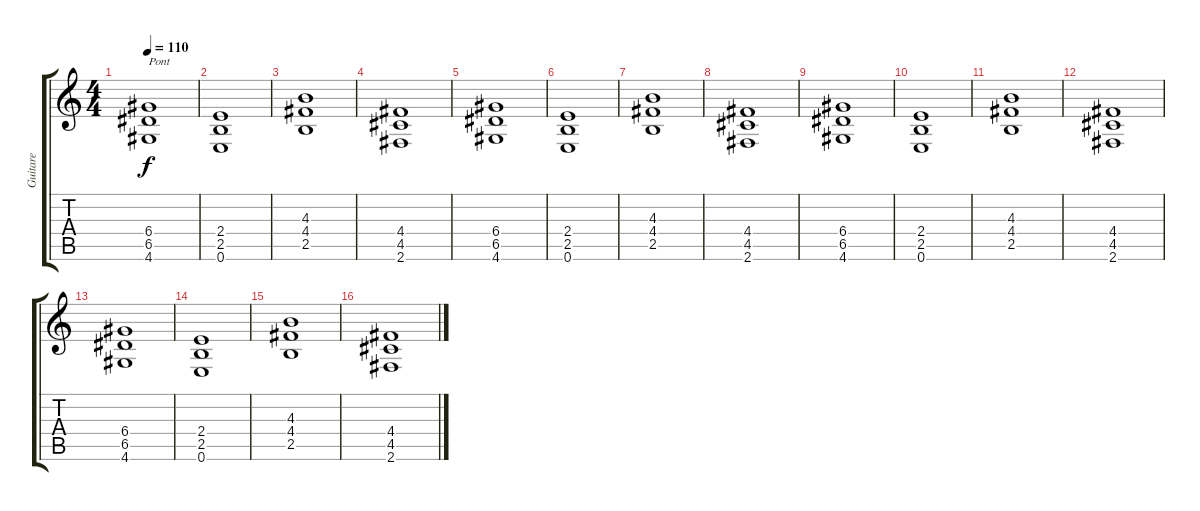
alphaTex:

\track ("Guitare" "Guitare") {instrument distortionguitar}
\staff {score tabs}
\tuning (E4 B3 G3 D3 A2 E2) {hide}
\ts (4 4)
\tempo 110
\clef g2
\ks c
(6.4 6.5 4.6).1{txt "Pont" dy f} |
(2.4 2.5 0.6).1 |
(4.3 4.4 2.5).1 |
(4.4 4.5 2.6).1 |
(6.4 6.5 4.6).1 |
(2.4 2.5 0.6).1 |
(4.3 4.4 2.5).1 |
(4.4 4.5 2.6).1 |
(6.4 6.5 4.6).1 |
(2.4 2.5 0.6).1 |
(4.3 4.4 2.5).1 |
(4.4 4.5 2.6).1 |
(6.4 6.5 4.6).1 |
(2.4 2.5 0.6).1 |
(4.3 4.4 2.5).1 |
(4.4 4.5 2.6).1
